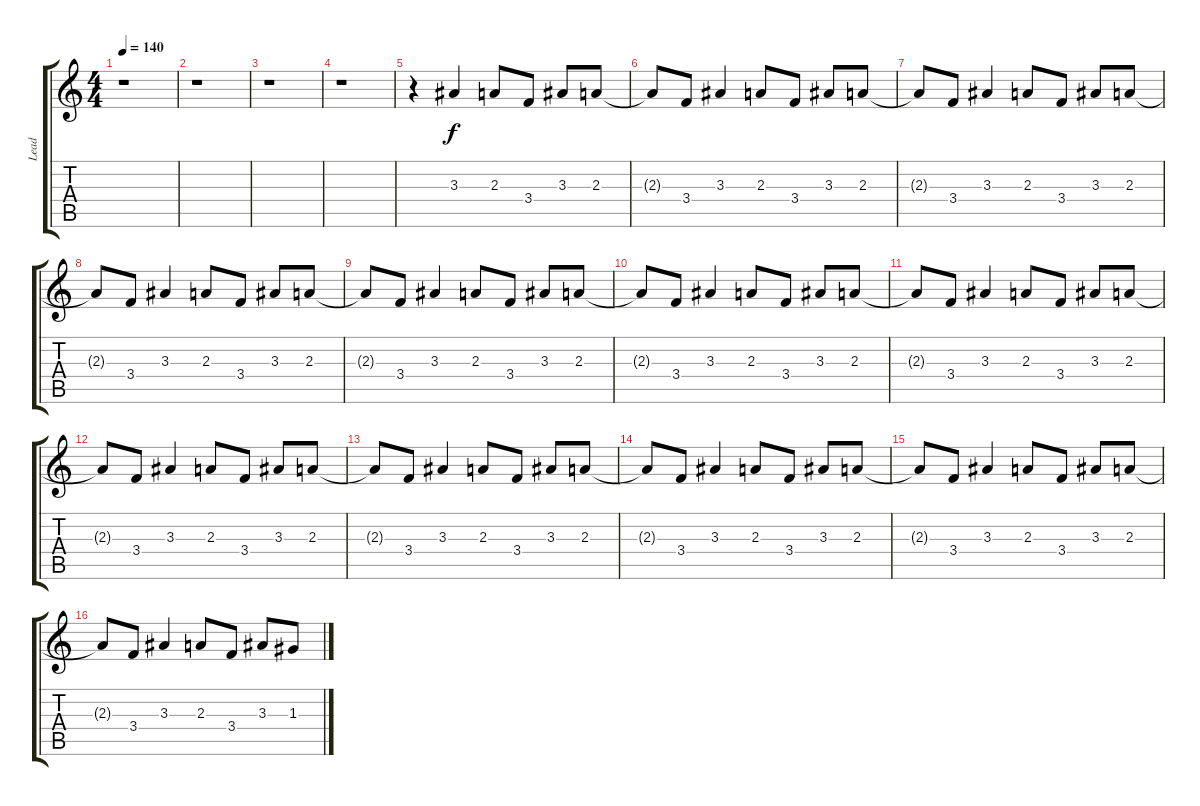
\track ("Lead" "Lead") {instrument distortionguitar}
\staff {score tabs}
\tuning (E4 B3 G3 D3 A2 E2) {hide}
\ts (4 4)
\tempo 140
\clef g2
\ks c
r.1{dy f instrument distortionguitar} |
r.1 |
r.1 |
r.1 |
r.4 3.3.4 2.3.8 3.4.8 3.3.8 2.3.8 |
2.3{t}.8 3.4.8 3.3.4 2.3.8 3.4.8 3.3.8 2.3.8 |
2.3{t}.8 3.4.8 3.3.4 2.3.8 3.4.8 3.3.8 2.3.8 |
2.3{t}.8 3.4.8 3.3.4 2.3.8 3.4.8 3.3.8 2.3.8 |
2.3{t}.8 3.4.8 3.3.4 2.3.8 3.4.8 3.3.8 2.3.8 |
2.3{t}.8 3.4.8 3.3.4 2.3.8 3.4.8 3.3.8 2.3.8 |
2.3{t}.8 3.4.8 3.3.4 2.3.8 3.4.8 3.3.8 2.3.8 |
2.3{t}.8 3.4.8 3.3.4 2.3.8 3.4.8 3.3.8 2.3.8 |
2.3{t}.8 3.4.8 3.3.4 2.3.8 3.4.8 3.3.8 2.3.8 |
2.3{t}.8 3.4.8 3.3.4 2.3.8 3.4.8 3.3.8 2.3.8 |
2.3{t}.8 3.4.8 3.3.4 2.3.8 3.4.8 3.3.8 2.3.8 |
2.3{t}.8 3.4.8 3.3.4 2.3.8 3.4.8 3.3.8 1.3.8
